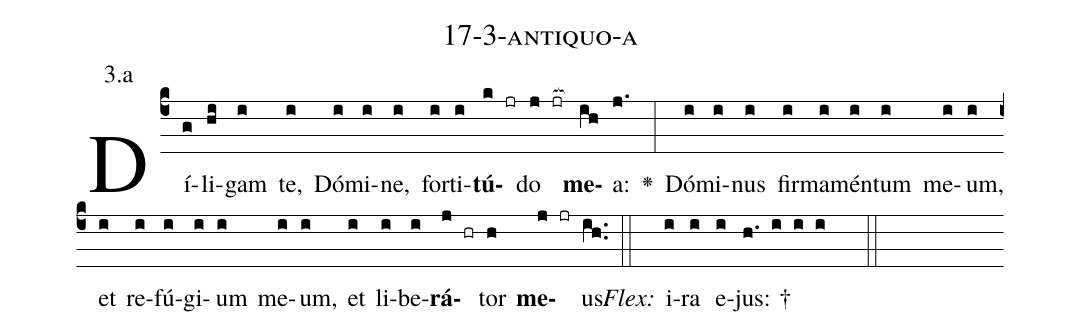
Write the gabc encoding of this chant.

name: 17-3-antiquo-a;
annotation: 3.a;
%%
(c4)Dí(g)li(hi)gam(i) te,(i) Dó(i)mi(i)ne,(i) for(i)ti(i)<b>tú</b>(k jr)do(j jr[ocb:1{]) <b>me</b>(ih[ocb:0}])a:(j.) <v>\greheightstar</v>(:) Dó(i)mi(i)nus(i) fir(i)ma(i)mén(i)tum(i) me(i)um,(i) et(i) re(i)fú(i)gi(i)um(i) me(i)um,(i) et(i) li(i)be(i)<b>rá</b>(j hr)tor(h) <b>me</b>(j jr)us.(ih..) (::)
<i>Flex:</i>()  i(i)ra(i) e(i)jus: †(h. i i i  ::)

%E(i) u(i) o(j) u(h) a(j) e.(ih..) (::)
